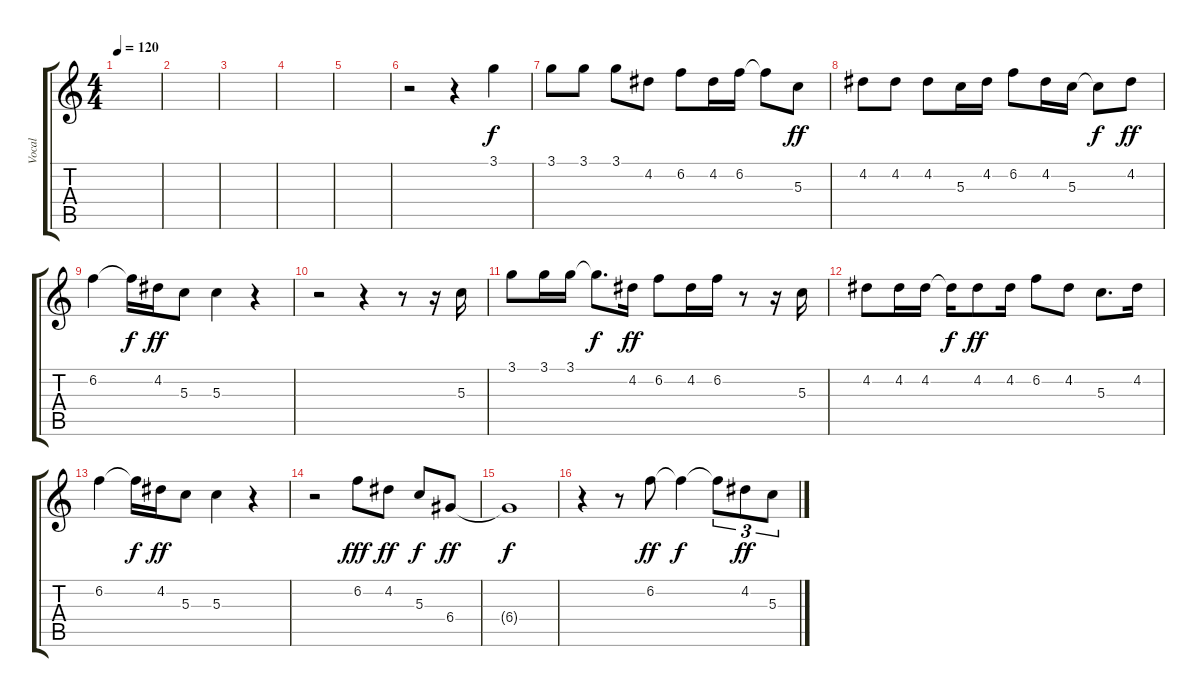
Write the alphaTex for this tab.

\track ("Vocal" "Vocal") {instrument fretlessbass}
\staff {score tabs}
\tuning (E4 B3 G3 D3 A2 E2) {hide}
\ts (4 4)
\tempo 120
\clef g2
\ks c
|
|
|
|
|
r.2 r.4 3.1.4{instrument synthbrass2} |
3.1.8 3.1.8 3.1.8 4.2.8 6.2.8 4.2.16 6.2.16 6.2{t}.8{dy f} 5.3.8{dy ff} |
4.2.8 4.2.8 4.2.8 5.3.16 4.2.16 6.2.8 4.2.16 5.3.16 5.3{t}.8{dy f} 4.2.8{dy ff} |
6.2.4 6.2{t}.16{dy f} 4.2.16{dy ff} 5.3.8 5.3.4 r.4 |
r.2 r.4 r.8 r.16 5.3.16 |
3.1.8 3.1.16 3.1.16 3.1{t}.8{d dy f} 4.2.16{dy ff} 6.2.8 4.2.16 6.2.16 r.8 r.16 5.3.16 |
4.2.8 4.2.16 4.2.16 4.2{t}.16{dy f} 4.2.8{dy ff} 4.2.16 6.2.8 4.2.8 5.3.8{d} 4.2.16 |
6.2.4 6.2{t}.16{dy f} 4.2.16{dy ff} 5.3.8 5.3.4 r.4 |
r.2 6.2.8{dy fff} 4.2.8{dy ff} 5.3.8{dy f} 6.4.8{dy ff} |
6.4{t}.1{dy f} |
r.4 r.8 6.2.8{dy ff} 6.2{t}.4{dy f} 6.2{t}.8{tu (3 2)} 4.2.8{tu (3 2) dy ff} 5.3.8{tu (3 2)}
